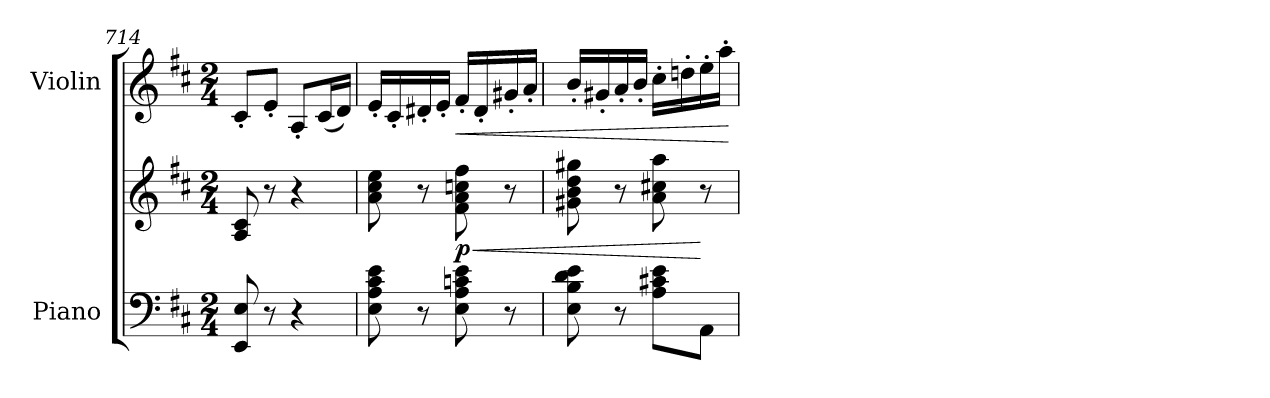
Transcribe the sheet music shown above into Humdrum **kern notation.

**kern	**kern	**dynam	**kern	**dynam
*part2	*part2	*part2	*part1	*part1
*staff3	*staff2	*staff2/3	*staff1	*staff1
*I"Piano	*	*	*I"Violin	*
*I'Pno.	*	*	*I'Vln.	*
*clefF4	*clefG2	*	*clefG2	*
*k[f#c#]	*k[f#c#]	*	*k[f#c#]	*
*M2/4	*M2/4	*	*M2/4	*
=714	=714	=714	=714	=714
8EE/ 8E/	8A/ 8c#/	.	8c#'/L	.
8r	8r	.	8e'/J	.
4r	4r	.	8A'/L	.
.	.	.	(16c#/L	.
.	.	.	16d/JJ)	.
=715	=715	=715	=715	=715
8E\ 8A\ 8c#\ 8e\	8a\ 8cc#\ 8ee\	.	16e'/LL	.
.	.	.	16c#'/	.
8r	8r	.	16d#X'/	.
.	.	.	16e'/JJ	.
!	!	!LO:HP:b	!	!LO:HP:b
!	!	!LO:DY:n=1:b	!	!
8E\ 8A\ 8cn\ 8e\	8f#\ 8a\ 8ccn\ 8ff#\	< p	16f#'/LL	<
.	.	.	16d#'/	.
8r	8r	.	16g#X'/	.
.	.	.	16a'/JJ	.
=716	=716	=716	=716	=716
8E\ 8B\ 8d\ 8e\	8g#X\ 8b\ 8dd\ 8gg#X\	.	16b'/LL	.
.	.	.	16g#X'/	.
8r	8r	.	16a'/	.
.	.	.	16b'/JJ	.
8A\ 8c#X\ 8e\L	8a\ 8cc#X\ 8aa\	.	16cc#'\LL	.
.	.	.	16ddn'\	.
8AA\J	8r	[	16ee'\	.
.	.	.	16aa'\JJ	.
.	.	.	.	[
=	=	=	=	=
*-	*-	*-	*-	*-
